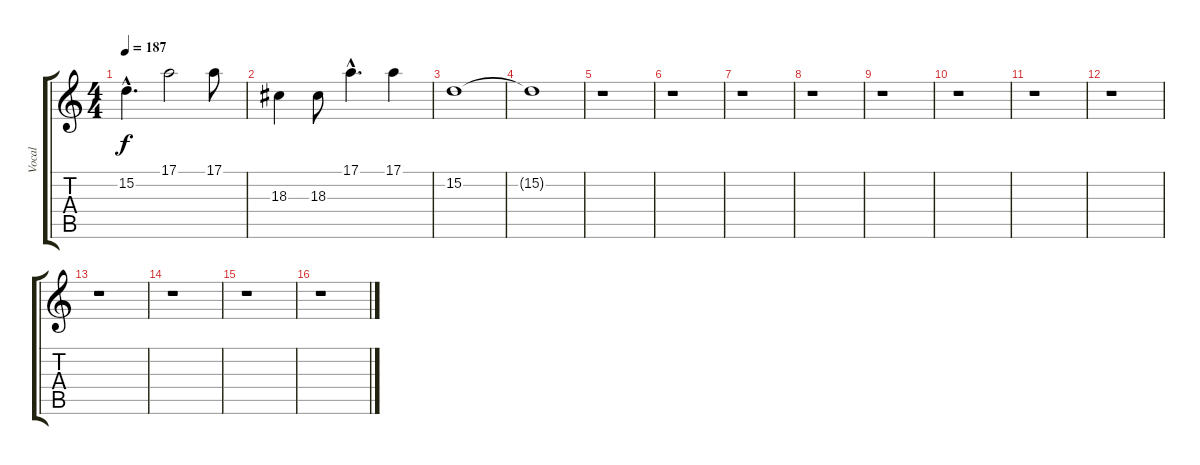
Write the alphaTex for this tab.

\track ("Vocal" "Vocal") {instrument tenorsax}
\staff {score tabs}
\tuning (E4 B3 G3 D3 A2 E2) {hide}
\ts (4 4)
\tempo 187
\clef g2
\ks c
15.2{hac}.4{d dy f} 17.1.2 17.1.8 |
18.3.4 18.3.8 17.1{hac}.4{d} 17.1.4 |
15.2.1 |
15.2{t}.1 |
r.1 |
r.1 |
r.1 |
r.1 |
r.1 |
r.1 |
r.1 |
r.1 |
r.1 |
r.1 |
r.1 |
r.1
